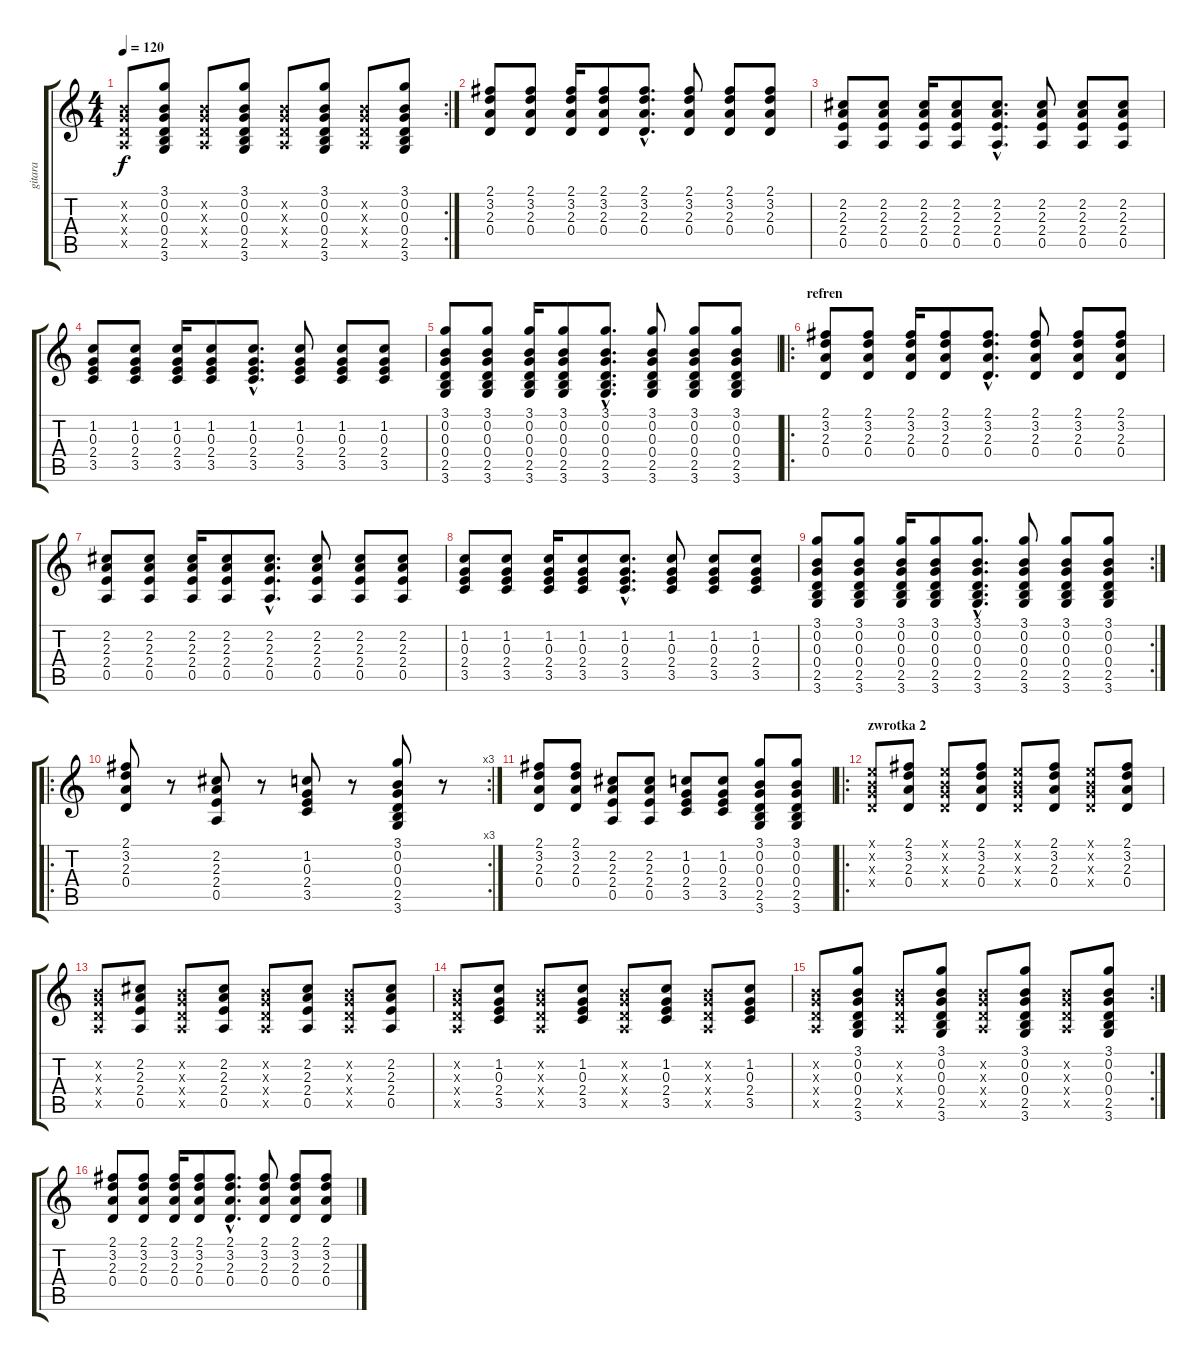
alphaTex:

\track ("gitara" "gitara") {instrument electricguitarclean}
\staff {score tabs}
\tuning (E4 B3 G3 D3 A2 E2) {hide}
\rc 2
\ts (4 4)
\tempo 120
\clef g2
\ks c
(0.2{x} 0.3{x} 0.4{x} 0.5{x}).8{dy f} (3.1 0.2 0.3 0.4 2.5 3.6).8 (0.2{x} 0.3{x} 0.4{x} 0.5{x}).8 (3.1 0.2 0.3 0.4 2.5 3.6).8 (0.2{x} 0.3{x} 0.4{x} 0.5{x}).8 (3.1 0.2 0.3 0.4 2.5 3.6).8 (0.2{x} 0.3{x} 0.4{x} 0.5{x}).8 (3.1 0.2 0.3 0.4 2.5 3.6).8 |
(2.1 3.2 2.3 0.4).8 (2.1 3.2 2.3 0.4).8 (2.1 3.2 2.3 0.4).16 (2.1 3.2 2.3 0.4).8 (2.1{hac} 3.2{hac} 2.3{hac} 0.4{hac}).8{d} (2.1 3.2 2.3 0.4).8 (2.1 3.2 2.3 0.4).8 (2.1 3.2 2.3 0.4).8 |
(2.2 2.3 2.4 0.5).8 (2.2 2.3 2.4 0.5).8 (2.2 2.3 2.4 0.5).16 (2.2 2.3 2.4 0.5).8 (2.2{hac} 2.3{hac} 2.4{hac} 0.5{hac}).8{d} (2.2 2.3 2.4 0.5).8 (2.2 2.3 2.4 0.5).8 (2.2 2.3 2.4 0.5).8 |
(1.2 0.3 2.4 3.5).8 (1.2 0.3 2.4 3.5).8 (1.2 0.3 2.4 3.5).16 (1.2 0.3 2.4 3.5).8 (1.2{hac} 0.3{hac} 2.4{hac} 3.5{hac}).8{d} (1.2 0.3 2.4 3.5).8 (1.2 0.3 2.4 3.5).8 (1.2 0.3 2.4 3.5).8 |
(3.1 0.2 0.3 0.4 2.5 3.6).8 (3.1 0.2 0.3 0.4 2.5 3.6).8 (3.1 0.2 0.3 0.4 2.5 3.6).16 (3.1 0.2 0.3 0.4 2.5 3.6).8 (3.1{hac} 0.2{hac} 0.3{hac} 0.4{hac} 2.5{hac} 3.6{hac}).8{d} (3.1 0.2 0.3 0.4 2.5 3.6).8 (3.1 0.2 0.3 0.4 2.5 3.6).8 (3.1 0.2 0.3 0.4 2.5 3.6).8 |
\ro
\section ("" "refren")
(2.1 3.2 2.3 0.4).8 (2.1 3.2 2.3 0.4).8 (2.1 3.2 2.3 0.4).16 (2.1 3.2 2.3 0.4).8 (2.1{hac} 3.2{hac} 2.3{hac} 0.4{hac}).8{d} (2.1 3.2 2.3 0.4).8 (2.1 3.2 2.3 0.4).8 (2.1 3.2 2.3 0.4).8 |
(2.2 2.3 2.4 0.5).8 (2.2 2.3 2.4 0.5).8 (2.2 2.3 2.4 0.5).16 (2.2 2.3 2.4 0.5).8 (2.2{hac} 2.3{hac} 2.4{hac} 0.5{hac}).8{d} (2.2 2.3 2.4 0.5).8 (2.2 2.3 2.4 0.5).8 (2.2 2.3 2.4 0.5).8 |
(1.2 0.3 2.4 3.5).8 (1.2 0.3 2.4 3.5).8 (1.2 0.3 2.4 3.5).16 (1.2 0.3 2.4 3.5).8 (1.2{hac} 0.3{hac} 2.4{hac} 3.5{hac}).8{d} (1.2 0.3 2.4 3.5).8 (1.2 0.3 2.4 3.5).8 (1.2 0.3 2.4 3.5).8 |
\rc 2
(3.1 0.2 0.3 0.4 2.5 3.6).8 (3.1 0.2 0.3 0.4 2.5 3.6).8 (3.1 0.2 0.3 0.4 2.5 3.6).16 (3.1 0.2 0.3 0.4 2.5 3.6).8 (3.1{hac} 0.2{hac} 0.3{hac} 0.4{hac} 2.5{hac} 3.6{hac}).8{d} (3.1 0.2 0.3 0.4 2.5 3.6).8 (3.1 0.2 0.3 0.4 2.5 3.6).8 (3.1 0.2 0.3 0.4 2.5 3.6).8 |
\ro
\rc 3
(2.1 3.2 2.3 0.4).8 r.8 (2.2 2.3 2.4 0.5).8 r.8 (1.2 0.3 2.4 3.5).8 r.8 (3.1 0.2 0.3 0.4 2.5 3.6).8 r.8 |
(2.1 3.2 2.3 0.4).8 (2.1 3.2 2.3 0.4).8 (2.2 2.3 2.4 0.5).8 (2.2 2.3 2.4 0.5).8 (1.2 0.3 2.4 3.5).8 (1.2 0.3 2.4 3.5).8 (3.1 0.2 0.3 0.4 2.5 3.6).8 (3.1 0.2 0.3 0.4 2.5 3.6).8 |
\ro
\section ("" "zwrotka 2")
(0.1{x} 0.2{x} 0.3{x} 0.4{x}).8 (2.1 3.2 2.3 0.4).8 (0.1{x} 0.2{x} 0.3{x} 0.4{x}).8 (2.1 3.2 2.3 0.4).8 (0.1{x} 0.2{x} 0.3{x} 0.4{x}).8 (2.1 3.2 2.3 0.4).8 (0.1{x} 0.2{x} 0.3{x} 0.4{x}).8 (2.1 3.2 2.3 0.4).8 |
(0.2{x} 0.3{x} 0.4{x} 0.5{x}).8 (2.2 2.3 2.4 0.5).8 (0.2{x} 0.3{x} 0.4{x} 0.5{x}).8 (2.2 2.3 2.4 0.5).8 (0.2{x} 0.3{x} 0.4{x} 0.5{x}).8 (2.2 2.3 2.4 0.5).8 (0.2{x} 0.3{x} 0.4{x} 0.5{x}).8 (2.2 2.3 2.4 0.5).8 |
(0.2{x} 0.3{x} 0.4{x} 0.5{x}).8 (1.2 0.3 2.4 3.5).8 (0.2{x} 0.3{x} 0.4{x} 0.5{x}).8 (1.2 0.3 2.4 3.5).8 (0.2{x} 0.3{x} 0.4{x} 0.5{x}).8 (1.2 0.3 2.4 3.5).8 (0.2{x} 0.3{x} 0.4{x} 0.5{x}).8 (1.2 0.3 2.4 3.5).8 |
\rc 2
(0.2{x} 0.3{x} 0.4{x} 0.5{x}).8 (3.1 0.2 0.3 0.4 2.5 3.6).8 (0.2{x} 0.3{x} 0.4{x} 0.5{x}).8 (3.1 0.2 0.3 0.4 2.5 3.6).8 (0.2{x} 0.3{x} 0.4{x} 0.5{x}).8 (3.1 0.2 0.3 0.4 2.5 3.6).8 (0.2{x} 0.3{x} 0.4{x} 0.5{x}).8 (3.1 0.2 0.3 0.4 2.5 3.6).8 |
(2.1 3.2 2.3 0.4).8 (2.1 3.2 2.3 0.4).8 (2.1 3.2 2.3 0.4).16 (2.1 3.2 2.3 0.4).8 (2.1{hac} 3.2{hac} 2.3{hac} 0.4{hac}).8{d} (2.1 3.2 2.3 0.4).8 (2.1 3.2 2.3 0.4).8 (2.1 3.2 2.3 0.4).8
